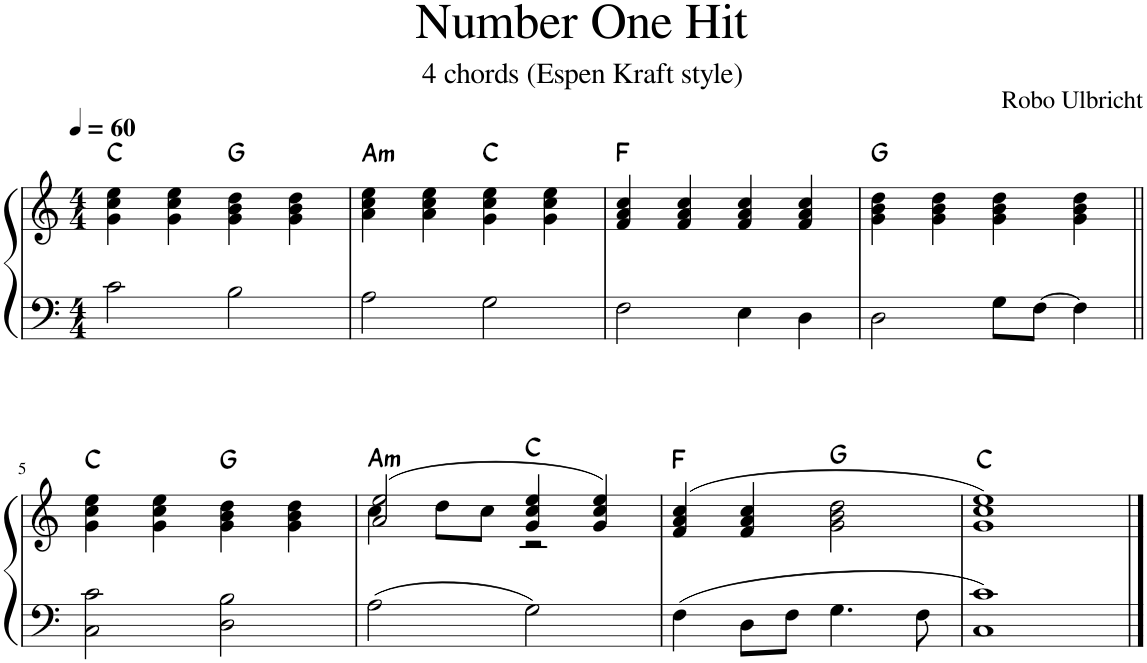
**kern	**kern	**harte
*part1	*part1	*part1
*staff2	*staff1	*
*I"Piano	*	*
*I'Pno.	*	*
*clefF4	*clefG2	*
*k[]	*k[]	*
*M4/4	*M4/4	*
*MM60	*MM60	*
=1	=1	=1
2c\	4g\ 4cc\ 4ee\	C:maj
.	4g\ 4cc\ 4ee\	.
2B\	4g\ 4b\ 4dd\	G:maj
.	4g\ 4b\ 4dd\	.
=2	=2	=2
!	!	!LO:H:kt=m
2A\	4a\ 4cc\ 4ee\	A:min
.	4a\ 4cc\ 4ee\	.
2G\	4g\ 4cc\ 4ee\	C:maj
.	4g\ 4cc\ 4ee\	.
=3	=3	=3
2F\	4f/ 4a/ 4cc/	F:maj
.	4f/ 4a/ 4cc/	.
4E\	4f/ 4a/ 4cc/	.
4D\	4f/ 4a/ 4cc/	.
=4	=4	=4
2D\	4g\ 4b\ 4dd\	G:maj
.	4g\ 4b\ 4dd\	.
8G\L	4g\ 4b\ 4dd\	.
[8F\J	.	.
4F\]	4g\ 4b\ 4dd\	.
!!LO:LB:g=z
=5||	=5||	=5||
2C\ 2c\	4g\ 4cc\ 4ee\	C:maj
.	4g\ 4cc\ 4ee\	.
2D\ 2B\	4g\ 4b\ 4dd\	G:maj
.	4g\ 4b\ 4dd\	.
=6	=6	=6
*	*^	*
!	!	!	!LO:H:kt=m
2A\	(2a/ 2ee/	4cc\	A:min
.	.	8dd\L	.
.	.	8cc\J	.
2G\	4g/ 4cc/ 4ee/	2r	C:maj
.	4g/ 4cc/ 4ee/)	.	.
*	*v	*v	*
=7	=7	=7
4F\	(4f/ 4a/ 4cc/	F:maj
8D\L	4f/ 4a/ 4cc/	.
8F\J	.	.
4.G\	2g\ 2b\ 2dd\	G:maj
8F\	.	.
=8	=8	=8
1C 1c	1g 1cc 1ee)	C:maj
==	==	==
*-	*-	*-
